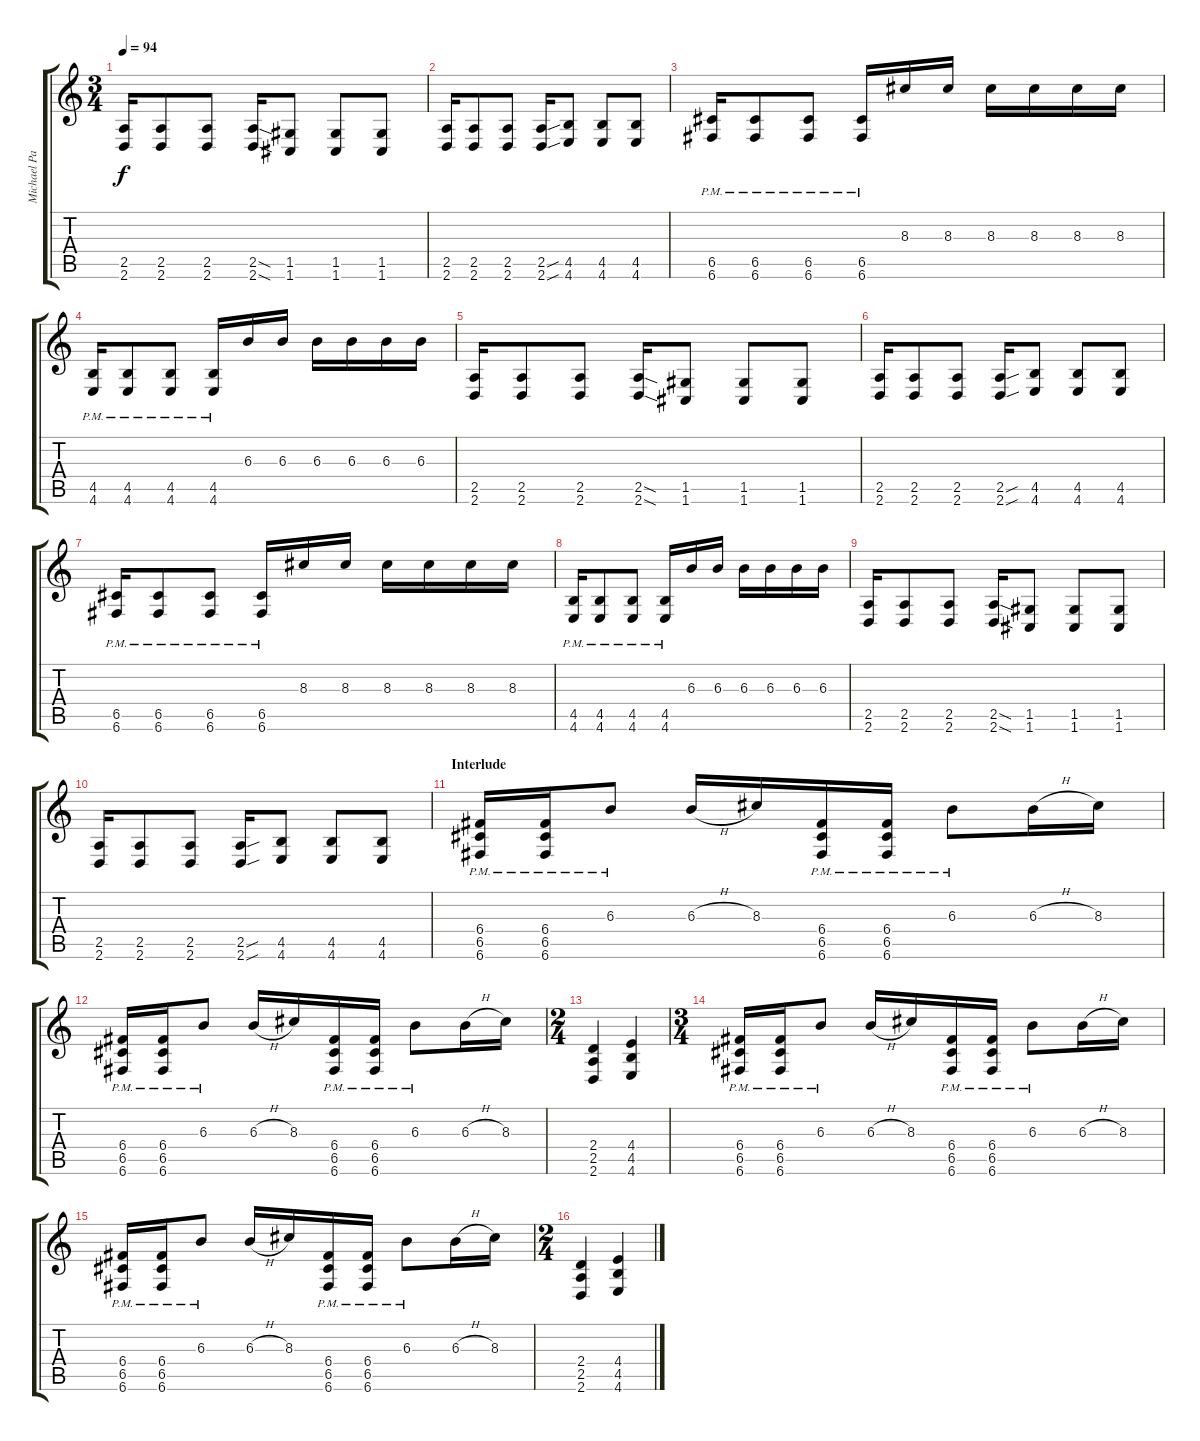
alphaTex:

\track ("Michael Padget" "Michael Pa") {instrument distortionguitar}
\staff {score tabs}
\tuning (D4 A3 F3 C3 G2 C2) {hide}
\ts (3 4)
\tempo 94
\clef g2
\ks c
(2.5 2.6).16{dy f} (2.5 2.6).8 (2.5 2.6).8 (2.5{sod} 2.6{sod}).16 (1.5 1.6).8 (1.5 1.6).8 (1.5 1.6).8 |
(2.5 2.6).16 (2.5 2.6).8 (2.5 2.6).8 (2.5{sou} 2.6{sou}).16 (4.5 4.6).8 (4.5 4.6).8 (4.5 4.6).8 |
(6.5{pm} 6.6{pm}).16 (6.5{pm} 6.6{pm}).8 (6.5{pm} 6.6{pm}).8 (6.5{pm} 6.6{pm}).16 8.3.16 8.3.16 8.3.16 8.3.16 8.3.16 8.3.16 |
(4.5{pm} 4.6{pm}).16 (4.5{pm} 4.6{pm}).8 (4.5{pm} 4.6{pm}).8 (4.5{pm} 4.6{pm}).16 6.3.16 6.3.16 6.3.16 6.3.16 6.3.16 6.3.16 |
(2.5 2.6).16 (2.5 2.6).8 (2.5 2.6).8 (2.5{sod} 2.6{sod}).16 (1.5 1.6).8 (1.5 1.6).8 (1.5 1.6).8 |
(2.5 2.6).16 (2.5 2.6).8 (2.5 2.6).8 (2.5{sou} 2.6{sou}).16 (4.5 4.6).8 (4.5 4.6).8 (4.5 4.6).8 |
(6.5{pm} 6.6{pm}).16 (6.5{pm} 6.6{pm}).8 (6.5{pm} 6.6{pm}).8 (6.5{pm} 6.6{pm}).16 8.3.16 8.3.16 8.3.16 8.3.16 8.3.16 8.3.16 |
(4.5{pm} 4.6{pm}).16 (4.5{pm} 4.6{pm}).8 (4.5{pm} 4.6{pm}).8 (4.5{pm} 4.6{pm}).16 6.3.16 6.3.16 6.3.16 6.3.16 6.3.16 6.3.16 |
(2.5 2.6).16 (2.5 2.6).8 (2.5 2.6).8 (2.5{sod} 2.6{sod}).16 (1.5 1.6).8 (1.5 1.6).8 (1.5 1.6).8 |
(2.5 2.6).16 (2.5 2.6).8 (2.5 2.6).8 (2.5{sou} 2.6{sou}).16 (4.5 4.6).8 (4.5 4.6).8 (4.5 4.6).8 |
\section ("" "Interlude")
(6.4{pm} 6.5{pm} 6.6{pm}).16 (6.4{pm} 6.5{pm} 6.6{pm}).16 6.3{pm}.8 6.3{h}.16 8.3.16 (6.4{pm} 6.5{pm} 6.6{pm}).16 (6.4{pm} 6.5{pm} 6.6{pm}).16 6.3{pm}.8 6.3{h}.16 8.3.16 |
(6.4{pm} 6.5{pm} 6.6{pm}).16 (6.4{pm} 6.5{pm} 6.6{pm}).16 6.3{pm}.8 6.3{h}.16 8.3.16 (6.4{pm} 6.5{pm} 6.6{pm}).16 (6.4{pm} 6.5{pm} 6.6{pm}).16 6.3{pm}.8 6.3{h}.16 8.3.16 |
\ts (2 4)
(2.4 2.5 2.6).4 (4.4 4.5 4.6).4 |
\ts (3 4)
(6.4{pm} 6.5{pm} 6.6{pm}).16 (6.4{pm} 6.5{pm} 6.6{pm}).16 6.3{pm}.8 6.3{h}.16 8.3.16 (6.4{pm} 6.5{pm} 6.6{pm}).16 (6.4{pm} 6.5{pm} 6.6{pm}).16 6.3{pm}.8 6.3{h}.16 8.3.16 |
(6.4{pm} 6.5{pm} 6.6{pm}).16 (6.4{pm} 6.5{pm} 6.6{pm}).16 6.3{pm}.8 6.3{h}.16 8.3.16 (6.4{pm} 6.5{pm} 6.6{pm}).16 (6.4{pm} 6.5{pm} 6.6{pm}).16 6.3{pm}.8 6.3{h}.16 8.3.16 |
\ts (2 4)
(2.4 2.5 2.6).4 (4.4 4.5 4.6).4
